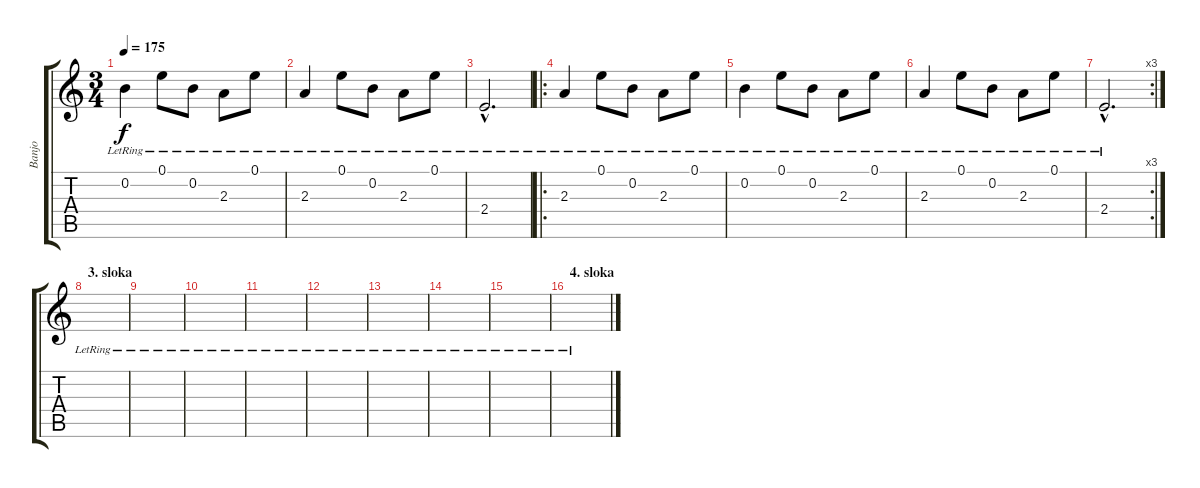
\track ("Banjo" "Banjo") {instrument banjo}
\staff {score tabs}
\tuning (E4 B3 G3 D3 A2 E2) {hide}
\displaytranspose 12
\ts (3 4)
\tempo 175
\clef g2
\ks c
0.2{lr}.4{dy f} 0.1{lr}.8 0.2{lr}.8 2.3{lr}.8 0.1{lr}.8 |
2.3{lr}.4 0.1{lr}.8 0.2{lr}.8 2.3{lr}.8 0.1{lr}.8 |
2.4{hac lr}.2{d} |
\ro
2.3{lr}.4 0.1{lr}.8 0.2{lr}.8 2.3{lr}.8 0.1{lr}.8 |
0.2{lr}.4 0.1{lr}.8 0.2{lr}.8 2.3{lr}.8 0.1{lr}.8 |
2.3{lr}.4 0.1{lr}.8 0.2{lr}.8 2.3{lr}.8 0.1{lr}.8 |
\rc 3
2.4{hac lr}.2{d} |
\section ("" "3. sloka")
|
|
|
|
|
|
|
|
\section ("" "4. sloka")
